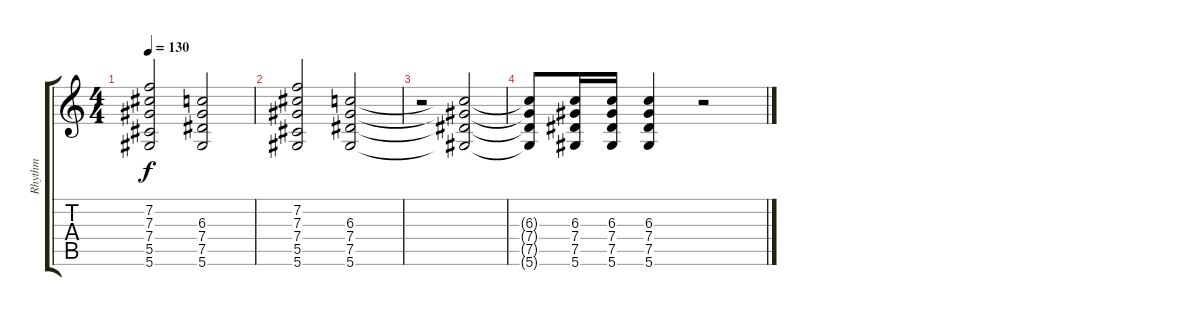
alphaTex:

\track ("Rhythm" "Rhythm") {instrument overdrivenguitar}
\staff {score tabs}
\tuning (Eb4 Bb3 Gb3 Db3 Ab2 Eb2) {hide}
\ts (4 4)
\tempo 130
\clef g2
\ks c
(7.2 7.3 7.4 5.5 5.6).2{dy f} (6.3 7.4 7.5 5.6).2 |
(7.2 7.3 7.4 5.5 5.6).2 (6.3 7.4 7.5 5.6).2 |
r.2 (6.3{t} 7.4{t} 7.5{t} 5.6{t}).2 |
(6.3{t} 7.4{t} 7.5{t} 5.6{t}).8 (6.3 7.4 7.5 5.6).16 (6.3 7.4 7.5 5.6).16 (6.3 7.4 7.5 5.6).4 r.2
